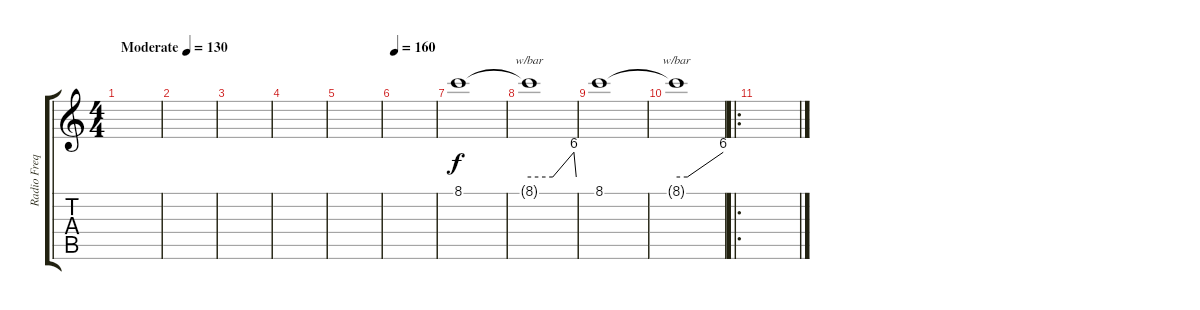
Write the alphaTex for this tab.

\track ("Radio Frequencies" "Radio Freq") {instrument recorder}
\staff {score tabs}
\tuning (E5 B4 G4 D4 A3 E3) {hide}
\ts (4 4)
\tempo (130 "Moderate")
\clef g2
\ks c
|
|
|
|
|
\tempo 160
|
8.1.1 |
8.1{t}.1{tbe (custom default 0 0 30 0 57 24 60 0)} |
8.1.1 |
8.1{t}.1{tbe (custom default 0 0 14 0 60 24)} |
\ro
